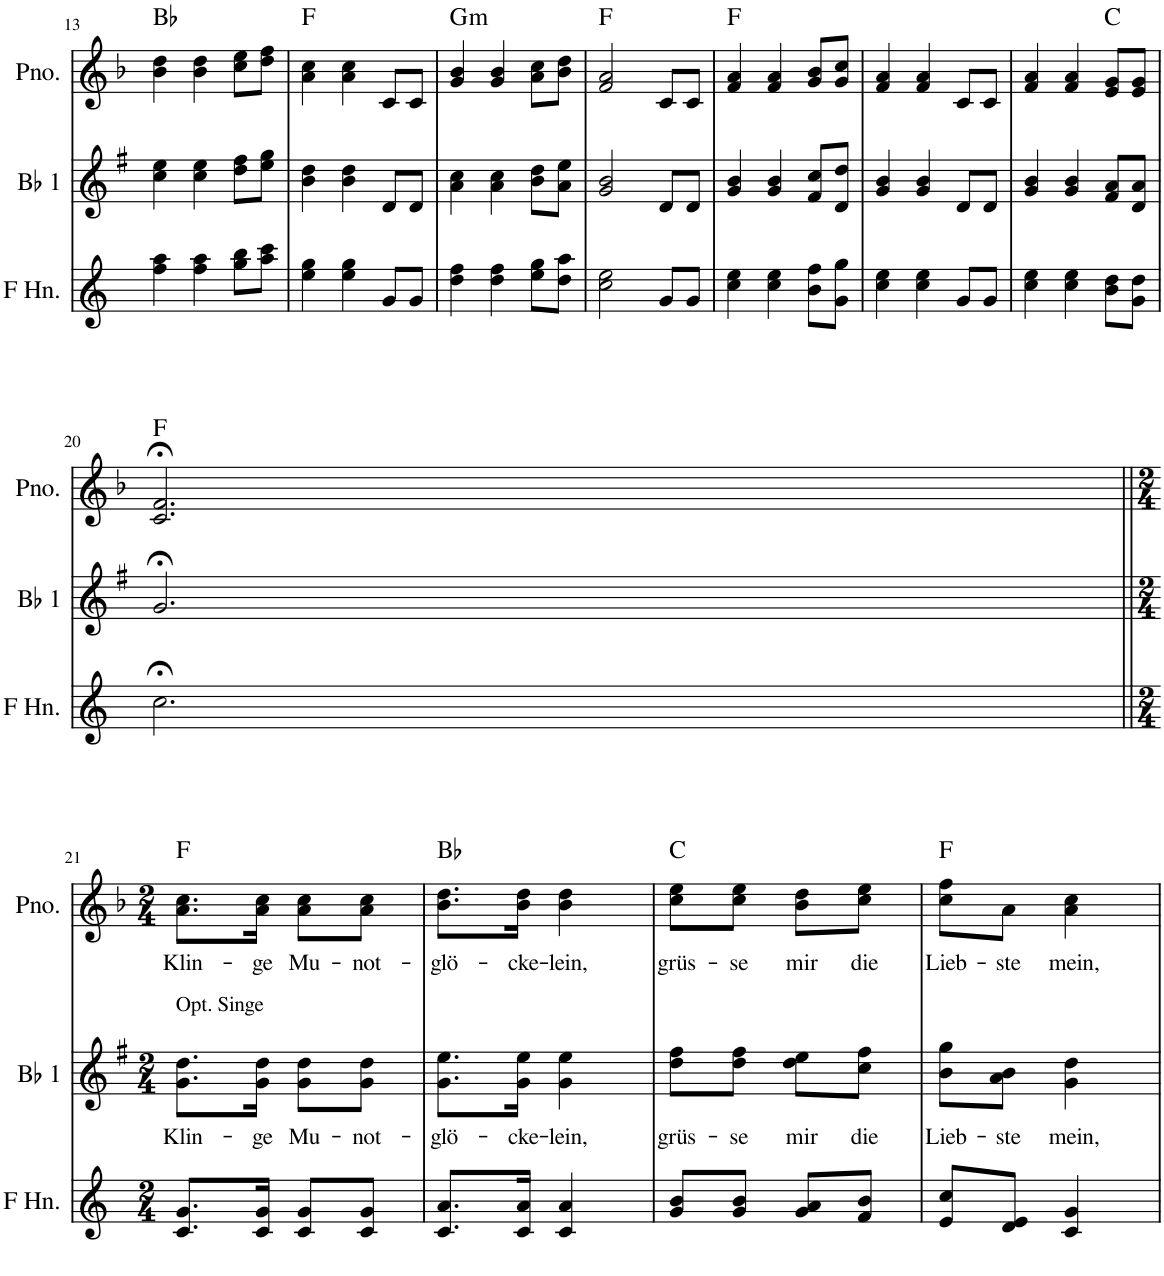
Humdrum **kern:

**kern	**kern	**text	**kern	**text	**harte
*part3	*part2	*part2	*part1	*part1	*part1
*staff3	*staff2	*staff2	*staff1	*staff1	*
*I"Horn in F	*I"Bb 1	*	*I"Piano	*	*
*	*I'Bb 1	*	*I'Pno.	*	*
!!LO:PB:g=z
*clefG2	*clefG2	*	*clefG2	*	*
*Trd4c7	*Trd1c2	*	*	*	*
*k[]	*k[f#]	*	*k[b-]	*	*
*M3/4	*M3/4	*	*M3/4	*	*
=13	=13	=13	=13	=13	=13
4ff\ 4aa\	4cc\ 4ee\	.	4b-\ 4dd\	.	Bb:maj
4ff\ 4aa\	4cc\ 4ee\	.	4b-\ 4dd\	.	.
8gg\ 8bb\L	8dd\ 8ff#\L	.	8cc\ 8ee\L	.	.
8aa\ 8ccc\J	8ee\ 8gg\J	.	8dd\ 8ff\J	.	.
=14	=14	=14	=14	=14	=14
4ee\ 4gg\	4b\ 4dd\	.	4a\ 4cc\	.	F:maj
4ee\ 4gg\	4b\ 4dd\	.	4a\ 4cc\	.	.
8g/L	8d/L	.	8c/L	.	.
8g/J	8d/J	.	8c/J	.	.
=15	=15	=15	=15	=15	=15
!	!	!	!	!	!LO:H:kt=m
4dd\ 4ff\	4a\ 4cc\	.	4g/ 4b-/	.	G:min
4dd\ 4ff\	4a\ 4cc\	.	4g/ 4b-/	.	.
8ee\ 8gg\L	8b\ 8dd\L	.	8a\ 8cc\L	.	.
8dd\ 8aa\J	8a\ 8ee\J	.	8b-\ 8dd\J	.	.
=16	=16	=16	=16	=16	=16
2cc\ 2ee\	2g/ 2b/	.	2f/ 2a/	.	F:maj
8g/L	8d/L	.	8c/L	.	.
8g/J	8d/J	.	8c/J	.	.
=17	=17	=17	=17	=17	=17
4cc\ 4ee\	4g/ 4b/	.	4f/ 4a/	.	F:maj
4cc\ 4ee\	4g/ 4b/	.	4f/ 4a/	.	.
8b\ 8ff\L	8f#/ 8cc/L	.	8g/ 8b-/L	.	.
8g\ 8gg\J	8d/ 8dd/J	.	8g/ 8cc/J	.	.
=18	=18	=18	=18	=18	=18
4cc\ 4ee\	4g/ 4b/	.	4f/ 4a/	.	.
4cc\ 4ee\	4g/ 4b/	.	4f/ 4a/	.	.
8g/L	8d/L	.	8c/L	.	.
8g/J	8d/J	.	8c/J	.	.
=19	=19	=19	=19	=19	=19
4cc\ 4ee\	4g/ 4b/	.	4f/ 4a/	.	.
4cc\ 4ee\	4g/ 4b/	.	4f/ 4a/	.	.
8b\ 8dd\L	8f#/ 8a/L	.	8e/ 8g/L	.	C:maj
8g\ 8dd\J	8d/ 8a/J	.	8e/ 8g/J	.	.
!!LO:LB:g=z
=20	=20	=20	=20	=20	=20
2.cc;<\	2.g;</	.	2.c/;< 2.f/;<	.	F:maj
!!LO:LB:g=z
=21||	=21||	=21||	=21||	=21||	=21||
*M2/4	*M2/4	*	*M2/4	*	*
!	!LO:TX:a:t=Opt. Singe	!	!	!	!
!	!	!LO:LY:b	!	!LO:LY:b	!
8.c/ 8.g/L	8.g\ 8.dd\L	Klin-	8.a\ 8.cc\L	Klin-	F:maj
!	!	!LO:LY:b	!	!LO:LY:b	!
16c/ 16g/Jk	16g\ 16dd\Jk	-ge	16a\ 16cc\Jk	-ge	.
!	!	!LO:LY:b	!	!LO:LY:b	!
8c/ 8g/L	8g\ 8dd\L	Mu-	8a\ 8cc\L	Mu-	.
!	!	!LO:LY:b	!	!LO:LY:b	!
8c/ 8g/J	8g\ 8dd\J	-not-	8a\ 8cc\J	-not-	.
=22	=22	=22	=22	=22	=22
!	!	!LO:LY:b	!	!LO:LY:b	!
8.c/ 8.a/L	8.g\ 8.ee\L	-glö-	8.b-\ 8.dd\L	-glö-	Bb:maj
!	!	!LO:LY:b	!	!LO:LY:b	!
16c/ 16a/Jk	16g\ 16ee\Jk	-cke-	16b-\ 16dd\Jk	-cke-	.
!	!	!LO:LY:b	!	!LO:LY:b	!
4c/ 4a/	4g\ 4ee\	-lein,	4b-\ 4dd\	-lein,	.
=23	=23	=23	=23	=23	=23
!	!	!LO:LY:b	!	!LO:LY:b	!
8g/ 8b/L	8dd\ 8ff#\L	grüs-	8cc\ 8ee\L	grüs-	C:maj
!	!	!LO:LY:b	!	!LO:LY:b	!
8g/ 8b/J	8dd\ 8ff#\J	-se	8cc\ 8ee\J	-se	.
!	!	!LO:LY:b	!	!LO:LY:b	!
8g/ 8a/L	8dd\ 8ee\L	mir	8b-\ 8dd\L	mir	.
!	!	!LO:LY:b	!	!LO:LY:b	!
8f/ 8b/J	8cc\ 8ff#\J	die	8cc\ 8ee\J	die	.
=24	=24	=24	=24	=24	=24
!	!	!LO:LY:b	!	!LO:LY:b	!
8e/ 8cc/L	8b\ 8gg\L	Lieb-	8cc\ 8ff\L	Lieb-	F:maj
!	!	!LO:LY:b	!	!LO:LY:b	!
8d/ 8e/J	8a\ 8b\J	-ste	8a\J	-ste	.
!	!	!LO:LY:b	!	!LO:LY:b	!
4c/ 4g/	4g\ 4dd\	mein,	4a\ 4cc\	mein,	.
=	=	=	=	=	=
*-	*-	*-	*-	*-	*-
